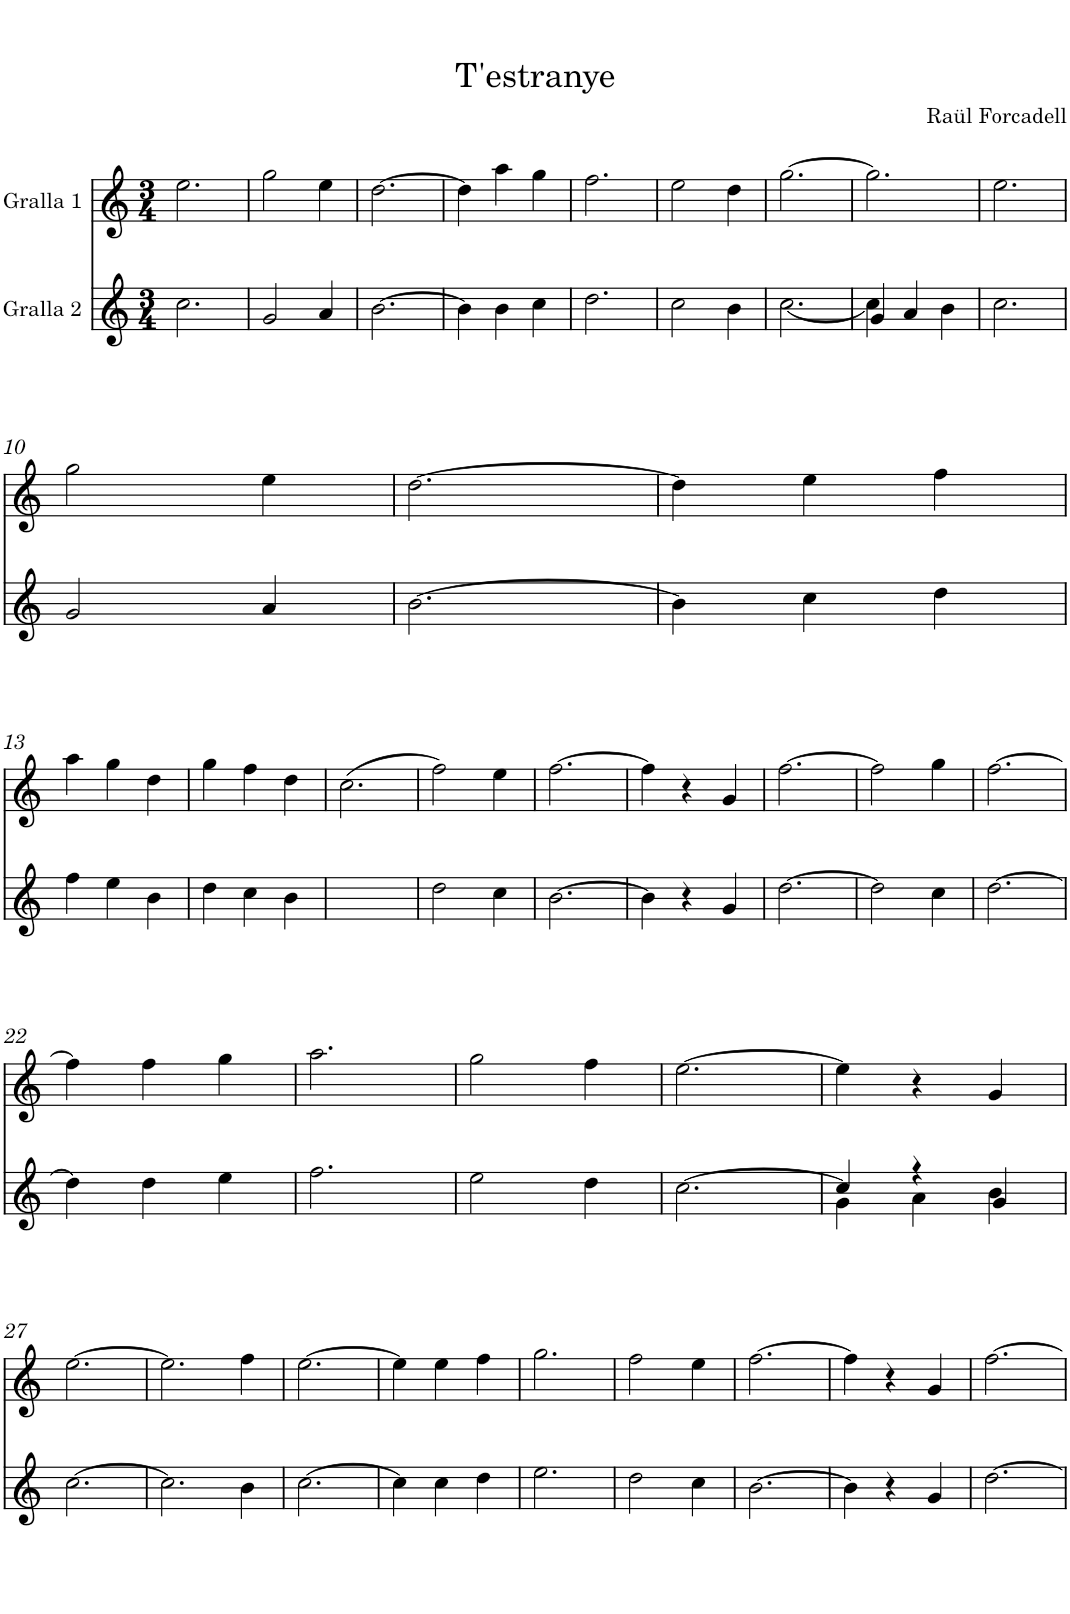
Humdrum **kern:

**kern	**kern
*part2	*part1
*staff2	*staff1
*I"Gralla 2	*I"Gralla 1
*clefG2	*clefG2
*k[]	*k[]
*M3/4	*M3/4
=1	=1
2.cc\	2.ee\
=2	=2
2g/	2gg\
4a/	4ee\
=3	=3
[2.b\	[2.dd\
=4	=4
4b\]	4dd\]
4b\	4aa\
4cc\	4gg\
=5	=5
2.dd\	2.ff\
=6	=6
2cc\	2ee\
4b\	4dd\
=7	=7
*^	*
2.ryy	[2.cc\	[2.gg\
=8	=8	=8
4g/	4cc\]	2.gg\]
4a/	2ryy	.
4b\	.	.
*v	*v	*
=9	=9
2.cc\	2.ee\
!!LO:LB:g=z
=10	=10
2g/	2gg\
4a/	4ee\
=11	=11
[2.b\	[2.dd\
=12	=12
4b\]	4dd\]
4cc\	4ee\
4dd\	4ff\
!!LO:LB:g=z
=13	=13
4ff\	4aa\
4ee\	4gg\
4b\	4dd\
=14	=14
4dd\	4gg\
4cc\	4ff\
4b\	4dd\
=15	=15
2.ryy	(>2.cc\
=16	=16
2dd\	2ff\)
4cc\	4ee\
=17	=17
[2.b\	[2.ff\
=18	=18
4b\]	4ff\]
4r	4r
4g/	4g/
=19	=19
[2.dd\	[2.ff\
=20	=20
2dd\]	2ff\]
4cc\	4gg\
=21	=21
[2.dd\	[2.ff\
!!LO:LB:g=z
=22	=22
4dd\]	4ff\]
4dd\	4ff\
4ee\	4gg\
=23	=23
2.ff\	2.aa\
=24	=24
2ee\	2gg\
4dd\	4ff\
=25	=25
[2.cc\	[2.ee\
=26	=26
*^	*
4cc/]	4g\	4ee\]
4r	4a\	4r
4g/	4b\	4g/
*v	*v	*
!!LO:LB:g=z
=27	=27
[2.cc\	[2.ee\
=28	=28
2.cc\]	2.ee\]
4b\	4ff\
=29	=29
[2.cc\	[2.ee\
=30	=30
4cc\]	4ee\]
4cc\	4ee\
4dd\	4ff\
=31	=31
2.ee\	2.gg\
=32	=32
2dd\	2ff\
4cc\	4ee\
=33	=33
[2.b\	[2.ff\
=34	=34
4b\]	4ff\]
4r	4r
4g/	4g/
=35	=35
[2.dd\	[2.ff\
=	=
*-	*-
